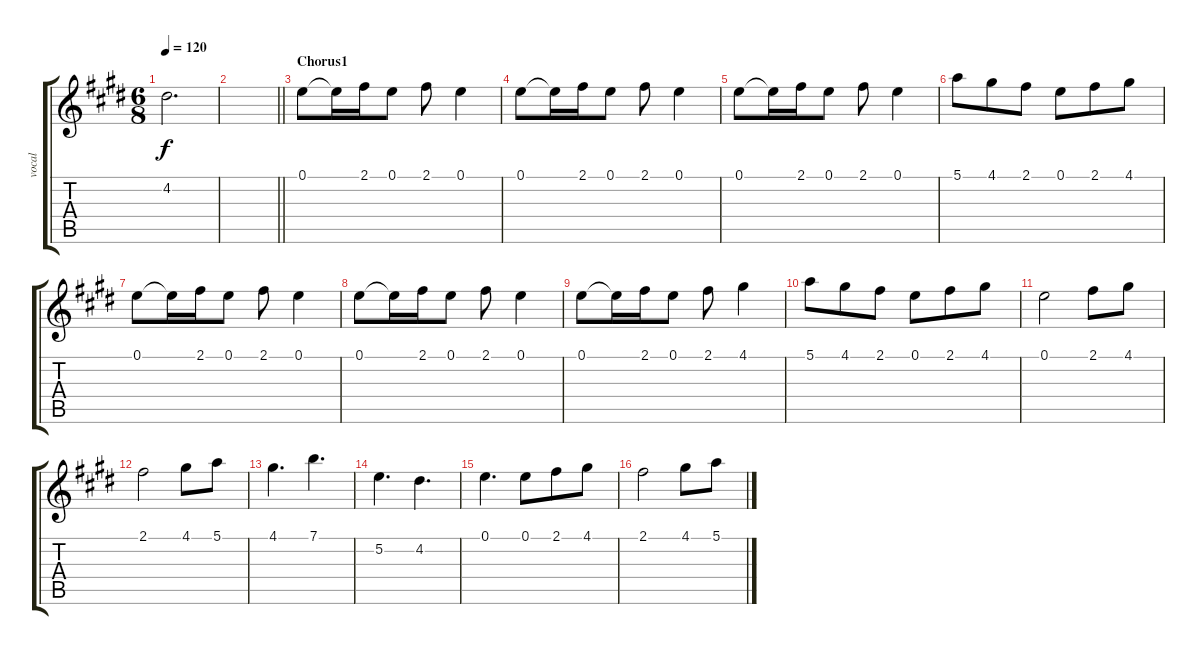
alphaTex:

\track ("vocal" "vocal") {instrument acousticguitarsteel}
\staff {score tabs}
\tuning (E4 B3 G3 D3 A2 E2) {hide}
\ts (6 8)
\tempo 120
\clef g2
\ks e
4.2.2{d dy f} |
\barLineRight lightlight
|
\section ("" "Chorus1")
0.1.8 0.1{t}.16 2.1.16 0.1.8 2.1.8 0.1.4 |
0.1.8 0.1{t}.16 2.1.16 0.1.8 2.1.8 0.1.4 |
0.1.8 0.1{t}.16 2.1.16 0.1.8 2.1.8 0.1.4 |
5.1.8 4.1.8 2.1.8 0.1.8 2.1.8 4.1.8 |
0.1.8 0.1{t}.16 2.1.16 0.1.8 2.1.8 0.1.4 |
0.1.8 0.1{t}.16 2.1.16 0.1.8 2.1.8 0.1.4 |
0.1.8 0.1{t}.16 2.1.16 0.1.8 2.1.8 4.1.4 |
5.1.8 4.1.8 2.1.8 0.1.8 2.1.8 4.1.8 |
0.1.2 2.1.8 4.1.8 |
2.1.2 4.1.8 5.1.8 |
4.1.4{d} 7.1.4{d} |
5.2.4{d} 4.2.4{d} |
0.1.4{d} 0.1.8 2.1.8 4.1.8 |
2.1.2 4.1.8 5.1.8
